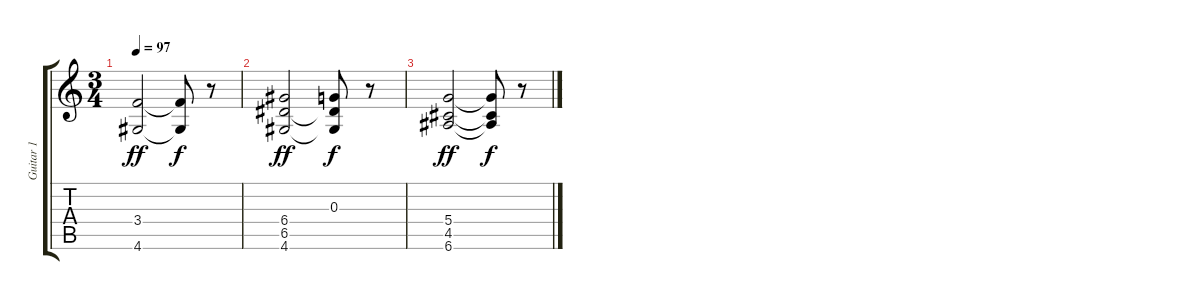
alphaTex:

\track ("Guitar 1" "Guitar 1") {instrument acousticguitarnylon}
\staff {score tabs}
\tuning (E4 B3 G3 D3 A2 E2) {hide}
\ts (3 4)
\tempo 97
\clef g2
\ks c
(3.4 4.6).2{dy ff} (3.4{t} 4.6{t}).8{dy f} r.8 |
(6.4 6.5 4.6).2{dy ff} (0.3{t} 6.5{t} 4.6{t}).8{dy f} r.8 |
(5.4 4.5 6.6).2{dy ff} (5.4{t} 4.5{t} 6.6{t}).8{dy f} r.8
